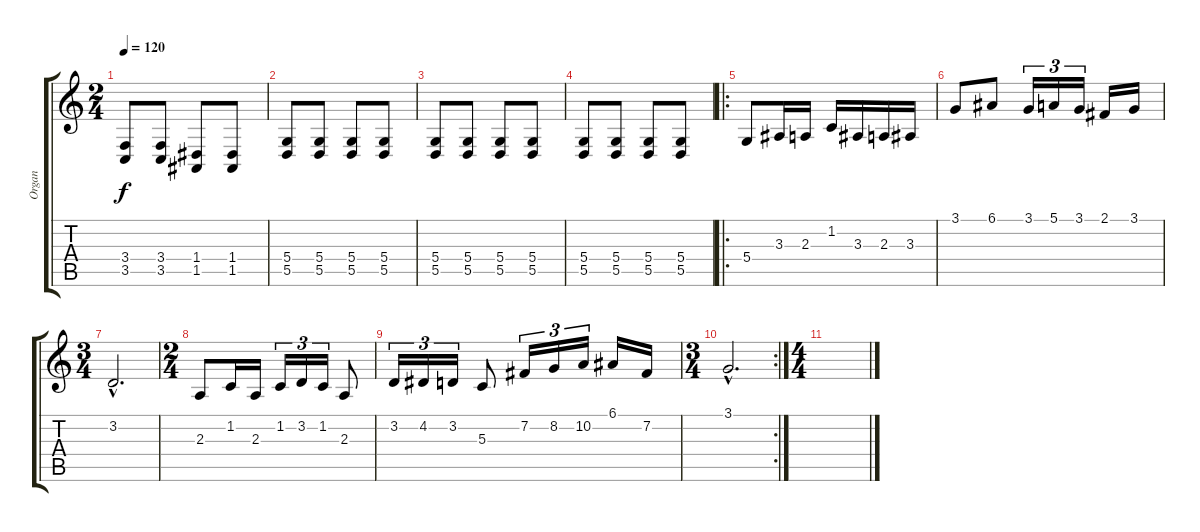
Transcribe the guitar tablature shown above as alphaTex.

\track ("Organ" "Organ") {instrument drawbarorgan}
\staff {score tabs}
\tuning (E4 B3 G3 D3 A2 E2) {hide}
\ts (2 4)
\tempo 120
\clef g2
\ks c
(3.4 3.5).8{dy f} (3.4 3.5).8 (1.4 1.5).8 (1.4 1.5).8 |
(5.4 5.5).8 (5.4 5.5).8 (5.4 5.5).8 (5.4 5.5).8 |
(5.4 5.5).8 (5.4 5.5).8 (5.4 5.5).8 (5.4 5.5).8 |
(5.4 5.5).8 (5.4 5.5).8 (5.4 5.5).8 (5.4 5.5).8 |
\ro
5.4.8 3.3.16 2.3.16 1.2.16 3.3.16 2.3.16 3.3.16 |
3.1.8 6.1.8 3.1.16{tu (3 2)} 5.1.16{tu (3 2)} 3.1.16{tu (3 2)} 2.1.16 3.1.16 |
\ts (3 4)
3.2{hac}.2{d} |
\ts (2 4)
2.3.8 1.2.16 2.3.16 1.2.16{tu (3 2)} 3.2.16{tu (3 2)} 1.2.16{tu (3 2)} 2.3.8 |
3.2.16{tu (3 2)} 4.2.16{tu (3 2)} 3.2.16{tu (3 2)} 5.3.8 7.2.16{tu (3 2)} 8.2.16{tu (3 2)} 10.2.16{tu (3 2)} 6.1.16 7.2.16 |
\rc 2
\ts (3 4)
3.1{hac}.2{d} |
\ts (4 4)
